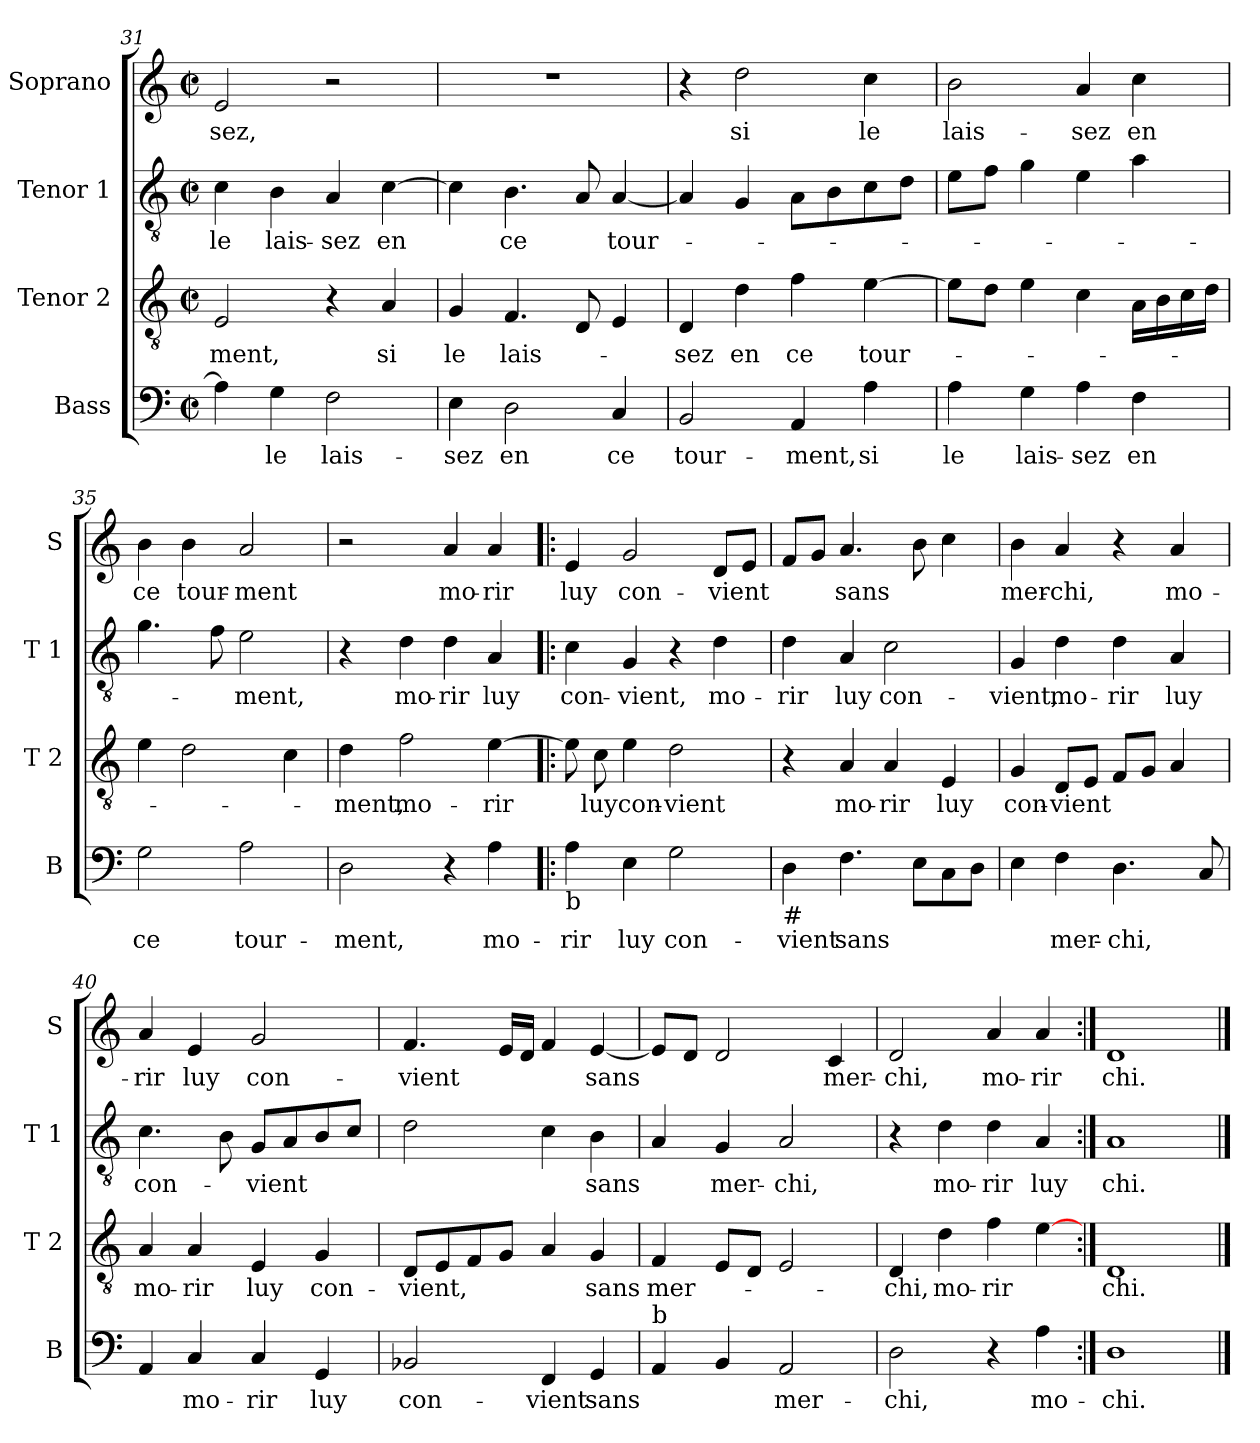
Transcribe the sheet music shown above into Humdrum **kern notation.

**kern	**text	**kern	**text	**kern	**text	**kern	**text
*part4	*part4	*part3	*part3	*part2	*part2	*part1	*part1
*staff4	*staff4	*staff3	*staff3	*staff2	*staff2	*staff1	*staff1
*I"Bass	*	*I"Tenor 2	*	*I"Tenor 1	*	*I"Soprano	*
*I'B	*	*I'T 2	*	*I'T 1	*	*I'S	*
!!LO:PB:g=z
*clefF4	*	*clefGv2	*	*clefGv2	*	*clefG2	*
*k[]	*	*k[]	*	*k[]	*	*k[]	*
*C:	*	*C:	*	*C:	*	*C:	*
*M2/2	*	*M2/2	*	*M2/2	*	*M2/2	*
*met(c|)	*	*met(c|)	*	*met(c|)	*	*met(c|)	*
=31	=31	=31	=31	=31	=31	=31	=31
4A\]	.	2E/	-ment,	4c\	le	2e/	-sez,
4G\	le	.	.	4B\	lais-	.	.
2F\	lais-	4r	.	4A/	-sez	2r	.
.	.	4A/	si	[4c\	en	.	.
=32	=32	=32	=32	=32	=32	=32	=32
4E\	-sez	4G/	le	4c\]	.	1r	.
2D\	en	4.F/	lais-	4.B\	ce	.	.
.	.	8D/	.	8A/	.	.	.
4C/	ce	4E/	.	[4A/	tour-	.	.
=33	=33	=33	=33	=33	=33	=33	=33
2BB/	tour-	4D/	-sez	4A/]	.	4r	.
.	.	4d\	en	4G/	.	2dd\	si
4AA/	-ment,	4f\	ce	8A\L	.	.	.
.	.	.	.	8B\	.	.	.
4A\	si	[4e\	tour-	8c\	.	4cc\	le
.	.	.	.	8d\J	.	.	.
=34	=34	=34	=34	=34	=34	=34	=34
4A\	le	8e\L]	.	8e\L	.	2b\	lais-
.	.	8d\J	.	8f\J	.	.	.
4G\	lais-	4e\	.	4g\	.	.	.
4A\	-sez	4c\	.	4e\	.	4a/	-sez
4F\	en	16A\LL	.	4a\	.	4cc\	en
.	.	16B\	.	.	.	.	.
.	.	16c\	.	.	.	.	.
.	.	16d\JJ	.	.	.	.	.
=35	=35	=35	=35	=35	=35	=35	=35
2G\	ce	4e\	.	4.g\	.	4b\	ce
.	.	2d\	.	.	.	4b\	tour-
.	.	.	.	8f\	.	.	.
2A\	tour-	.	.	2e\	-ment,	2a/	-ment
.	.	4c\	.	.	.	.	.
!!LO:LB:g=z
=36	=36	=36	=36	=36	=36	=36	=36
2D\	-ment,	4d\	-ment,	4r	.	2r	.
.	.	2f\	mo-	4d\	mo-	.	.
4r	.	.	.	4d\	-rir	4a/	mo-
4A\	mo-	[4e\	-rir	4A/	luy	4a/	-rir
=37!|:	=37!|:	=37!|:	=37!|:	=37!|:	=37!|:	=37!|:	=37!|:
!LO:TX:b:t=b	!	!	!	!	!	!	!
4A\	-rir	8e\]	.	4c\	con-	4e/	luy
.	.	8c\	luy	.	.	.	.
4E\	luy	4e\	con-	4G/	-vient,	2g/	con-
2G\	con-	2d\	-vient	4r	.	.	.
.	.	.	.	4d\	mo-	8d/L	-vient
.	.	.	.	.	.	8e/J	.
=38	=38	=38	=38	=38	=38	=38	=38
!LO:TX:b:t=#	!	!	!	!	!	!	!
4D\	-vient	4r	.	4d\	-rir	8f/L	.
.	.	.	.	.	.	8g/J	.
4.F\	sans	4A/	mo-	4A/	luy	4.a/	sans
.	.	4A/	-rir	2c\	con-	.	.
8E\L	.	.	.	.	.	8b\	.
8C\	.	4E/	luy	.	.	4cc\	.
8D\J	.	.	.	.	.	.	.
=39	=39	=39	=39	=39	=39	=39	=39
4E\	.	4G/	con-	4G/	-vient,	4b\	mer-
4F\	mer-	8D/L	-vient	4d\	mo-	4a/	-chi,
.	.	8E/J	.	.	.	.	.
4.D\	-chi,	8F/L	.	4d\	-rir	4r	.
.	.	8G/J	.	.	.	.	.
.	.	4A/	.	4A/	luy	4a/	mo-
8C/	.	.	.	.	.	.	.
=40	=40	=40	=40	=40	=40	=40	=40
4AA/	.	4A/	mo-	4.c\	con-	4a/	-rir
4C/	mo-	4A/	-rir	.	.	4e/	luy
.	.	.	.	8B\	.	.	.
4C/	-rir	4E/	luy	8G/L	-vient	2g/	con-
.	.	.	.	8A/	.	.	.
4GG/	luy	4G/	con-	8B/	.	.	.
.	.	.	.	8c/J	.	.	.
!!LO:LB:g=z
=41	=41	=41	=41	=41	=41	=41	=41
2BB-X/	con-	8D/L	-vient,	2d\	.	4.f/	-vient
.	.	8E/	.	.	.	.	.
.	.	8F/	.	.	.	.	.
.	.	8G/J	.	.	.	16e/LL	.
.	.	.	.	.	.	16d/JJ	.
4FF/	-vient	4A/	.	4c\	.	4f/	.
4GG/	sans	4G/	sans	4B\	sans	[4e/	sans
=42	=42	=42	=42	=42	=42	=42	=42
!LO:TX:a:t=b	!	!	!	!	!	!	!
4AA/	.	4F/	mer-	4A/	.	8e/L]	.
.	.	.	.	.	.	8d/J	.
4BB/	.	8E/L	.	4G/	mer-	2d/	.
.	.	8D/J	.	.	.	.	.
2AA/	mer-	2E/	.	2A/	-chi,	.	.
.	.	.	.	.	.	4c/	mer-
=43	=43	=43	=43	=43	=43	=43	=43
2D\	-chi,	4D/	-chi,	4r	.	2d/	-chi,
.	.	4d\	mo-	4d\	mo-	.	.
4r	.	4f\	-rir	4d\	-rir	4a/	mo-
4A\	mo-	[4e\	.	4A/	luy	4a/	-rir
=44:|!	=44:|!	=44:|!	=44:|!	=44:|!	=44:|!	=44:|!	=44:|!
1D	-chi.	1D	chi.	1A	chi.	1d	chi.
==	==	==	==	==	==	==	==
*-	*-	*-	*-	*-	*-	*-	*-
